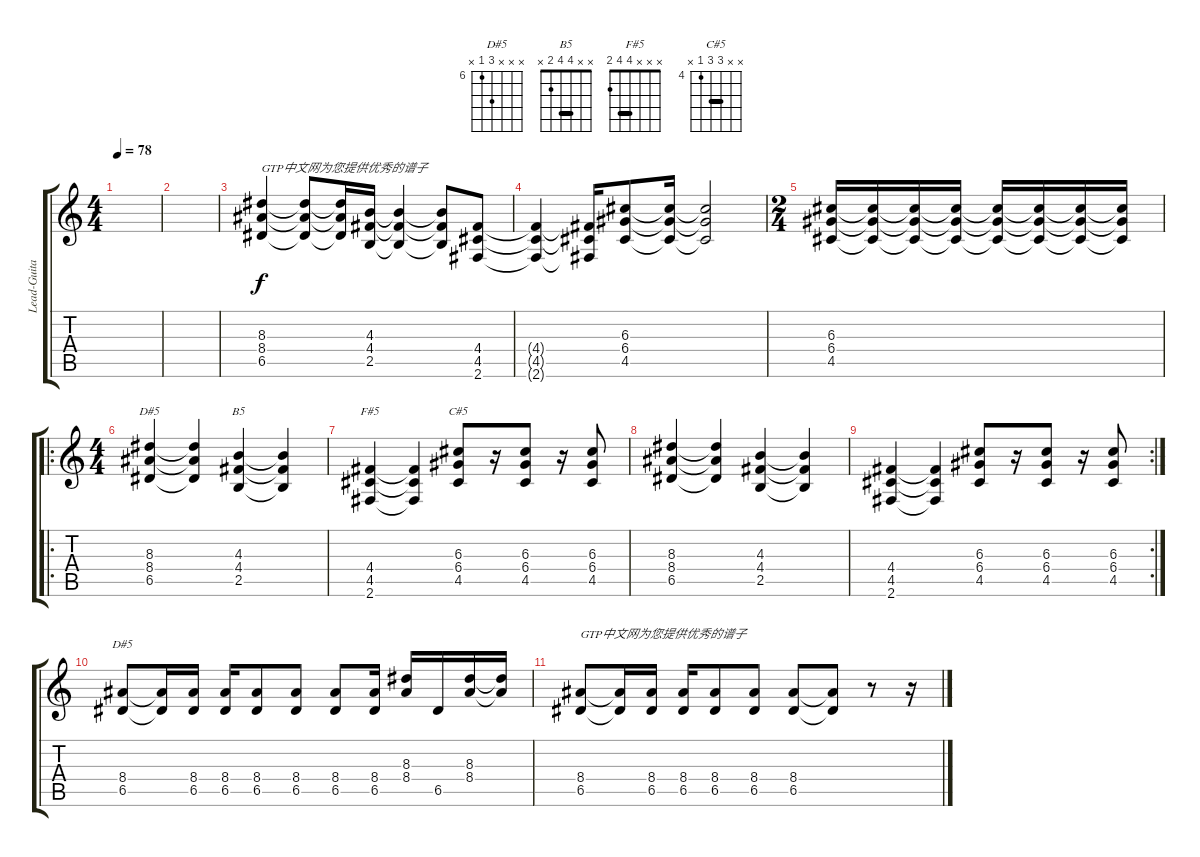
\track ("Lead-Guitar" "Lead-Guita") {instrument distortionguitar}
\staff {score tabs}
\tuning (E4 B3 G3 D3 A2 E2) {hide}
\chord ("D#5" x x 8 8 6 x) {firstfret 6 barre 8}
\chord ("B5" x x 4 4 2 x) {barre 4}
\chord ("F#5" x x x 4 4 2) {barre 4}
\chord ("C#5" x x 6 6 4 x) {firstfret 4 barre 6}
\chord ("D#5" x x x 8 6 x) {firstfret 6}
\ts (4 4)
\tempo 78
\clef g2
\ks c
|
|
(8.3 8.4 6.5).4{txt "GTP中文网为您提供优秀的谱子" volume 6 instrument electricguitarclean} (8.3{t} 8.4{t} 6.5{t}).8 (8.3{t} 8.4{t} 6.5{t}).16 (4.3 4.4 2.5).16 (4.3{t} 4.4{t} 2.5{t}).4 (4.3{t} 4.4{t} 2.5{t}).8 (4.4 4.5 2.6).8 |
(4.4{t} 4.5{t} 2.6{t}).4 (4.4{t} 4.5{t} 2.6{t}).16 (6.3 6.4 4.5).8 (6.3{t} 6.4{t} 4.5{t}).16 (6.3{t} 6.4{t} 4.5{t}).2 |
\ts (2 4)
(6.3 6.4 4.5).16{volume 1 instrument distortionguitar} (6.3{t} 6.4{t} 4.5{t}).16{volume 2 instrument distortionguitar} (6.3{t} 6.4{t} 4.5{t}).16{volume 3 instrument distortionguitar} (6.3{t} 6.4{t} 4.5{t}).16{volume 4 instrument distortionguitar} (6.3{t} 6.4{t} 4.5{t}).16{volume 5 instrument distortionguitar} (6.3{t} 6.4{t} 4.5{t}).16{volume 6 instrument distortionguitar} (6.3{t} 6.4{t} 4.5{t}).16{volume 7 instrument distortionguitar} (6.3{t} 6.4{t} 4.5{t}).16{volume 8 instrument distortionguitar} |
\ro
\ts (4 4)
(8.3 8.4 6.5).4{ch "D#5" instrument distortionguitar} (8.3{t} 8.4{t} 6.5{t}).4 (4.3 4.4 2.5).4{ch "B5"} (4.3{t} 4.4{t} 2.5{t}).4 |
(4.4 4.5 2.6).4{ch "F#5"} (4.4{t} 4.5{t} 2.6{t}).4 (6.3 6.4 4.5).8{ch "C#5"} r.16 (6.3 6.4 4.5).8 r.16 (6.3 6.4 4.5).8 |
(8.3 8.4 6.5).4 (8.3{t} 8.4{t} 6.5{t}).4 (4.3 4.4 2.5).4 (4.3{t} 4.4{t} 2.5{t}).4 |
\rc 2
(4.4 4.5 2.6).4 (4.4{t} 4.5{t} 2.6{t}).4 (6.3 6.4 4.5).8 r.16 (6.3 6.4 4.5).8 r.16 (6.3 6.4 4.5).8 |
(8.4 6.5).8{ch "D#5"} (8.4{t} 6.5{t}).16 (8.4 6.5).16 (8.4 6.5).16 (8.4 6.5).8 (8.4 6.5).8 (8.4 6.5).8 (8.4 6.5).16 (8.3 8.4).16 6.5.16 (8.3 8.4).16 (8.3{t} 8.4{t}).16 |
(8.4 6.5).8{txt "GTP中文网为您提供优秀的谱子"} (8.4{t} 6.5{t}).16 (8.4 6.5).16 (8.4 6.5).16 (8.4 6.5).8 (8.4 6.5).8 (8.4 6.5).8 (8.4{t} 6.5{t}).8 r.8 r.16
